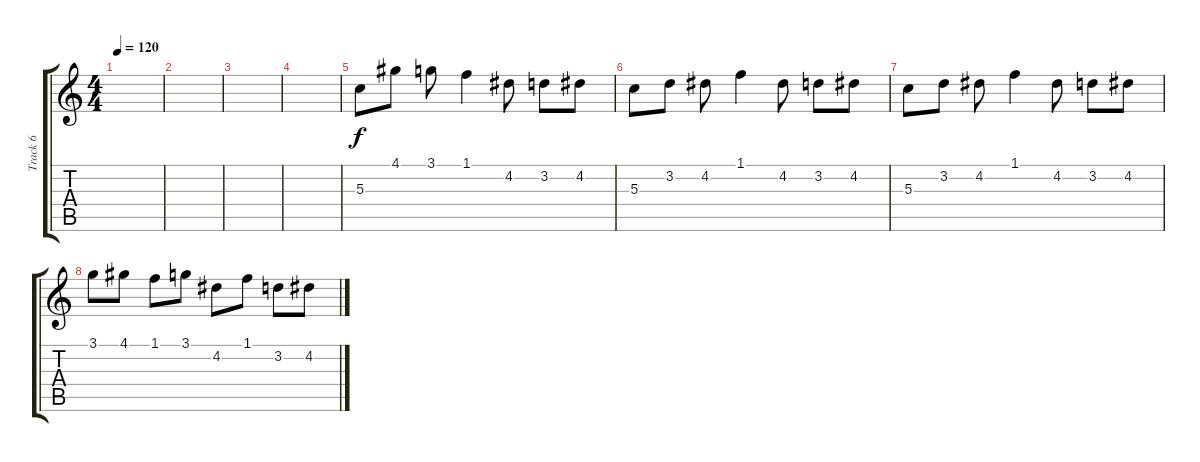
\track ("Track 6" "Track 6") {instrument distortionguitar}
\staff {score tabs}
\tuning (E4 B3 G3 D3 A2 E2) {hide}
\ts (4 4)
\tempo 120
\clef g2
\ks c
|
|
|
|
5.3.8 4.1.8 3.1.8 1.1.4 4.2.8 3.2.8 4.2.8 |
5.3.8 3.2.8 4.2.8 1.1.4 4.2.8 3.2.8 4.2.8 |
5.3.8 3.2.8 4.2.8 1.1.4 4.2.8 3.2.8 4.2.8 |
3.1.8 4.1.8 1.1.8 3.1.8 4.2.8 1.1.8 3.2.8 4.2.8
